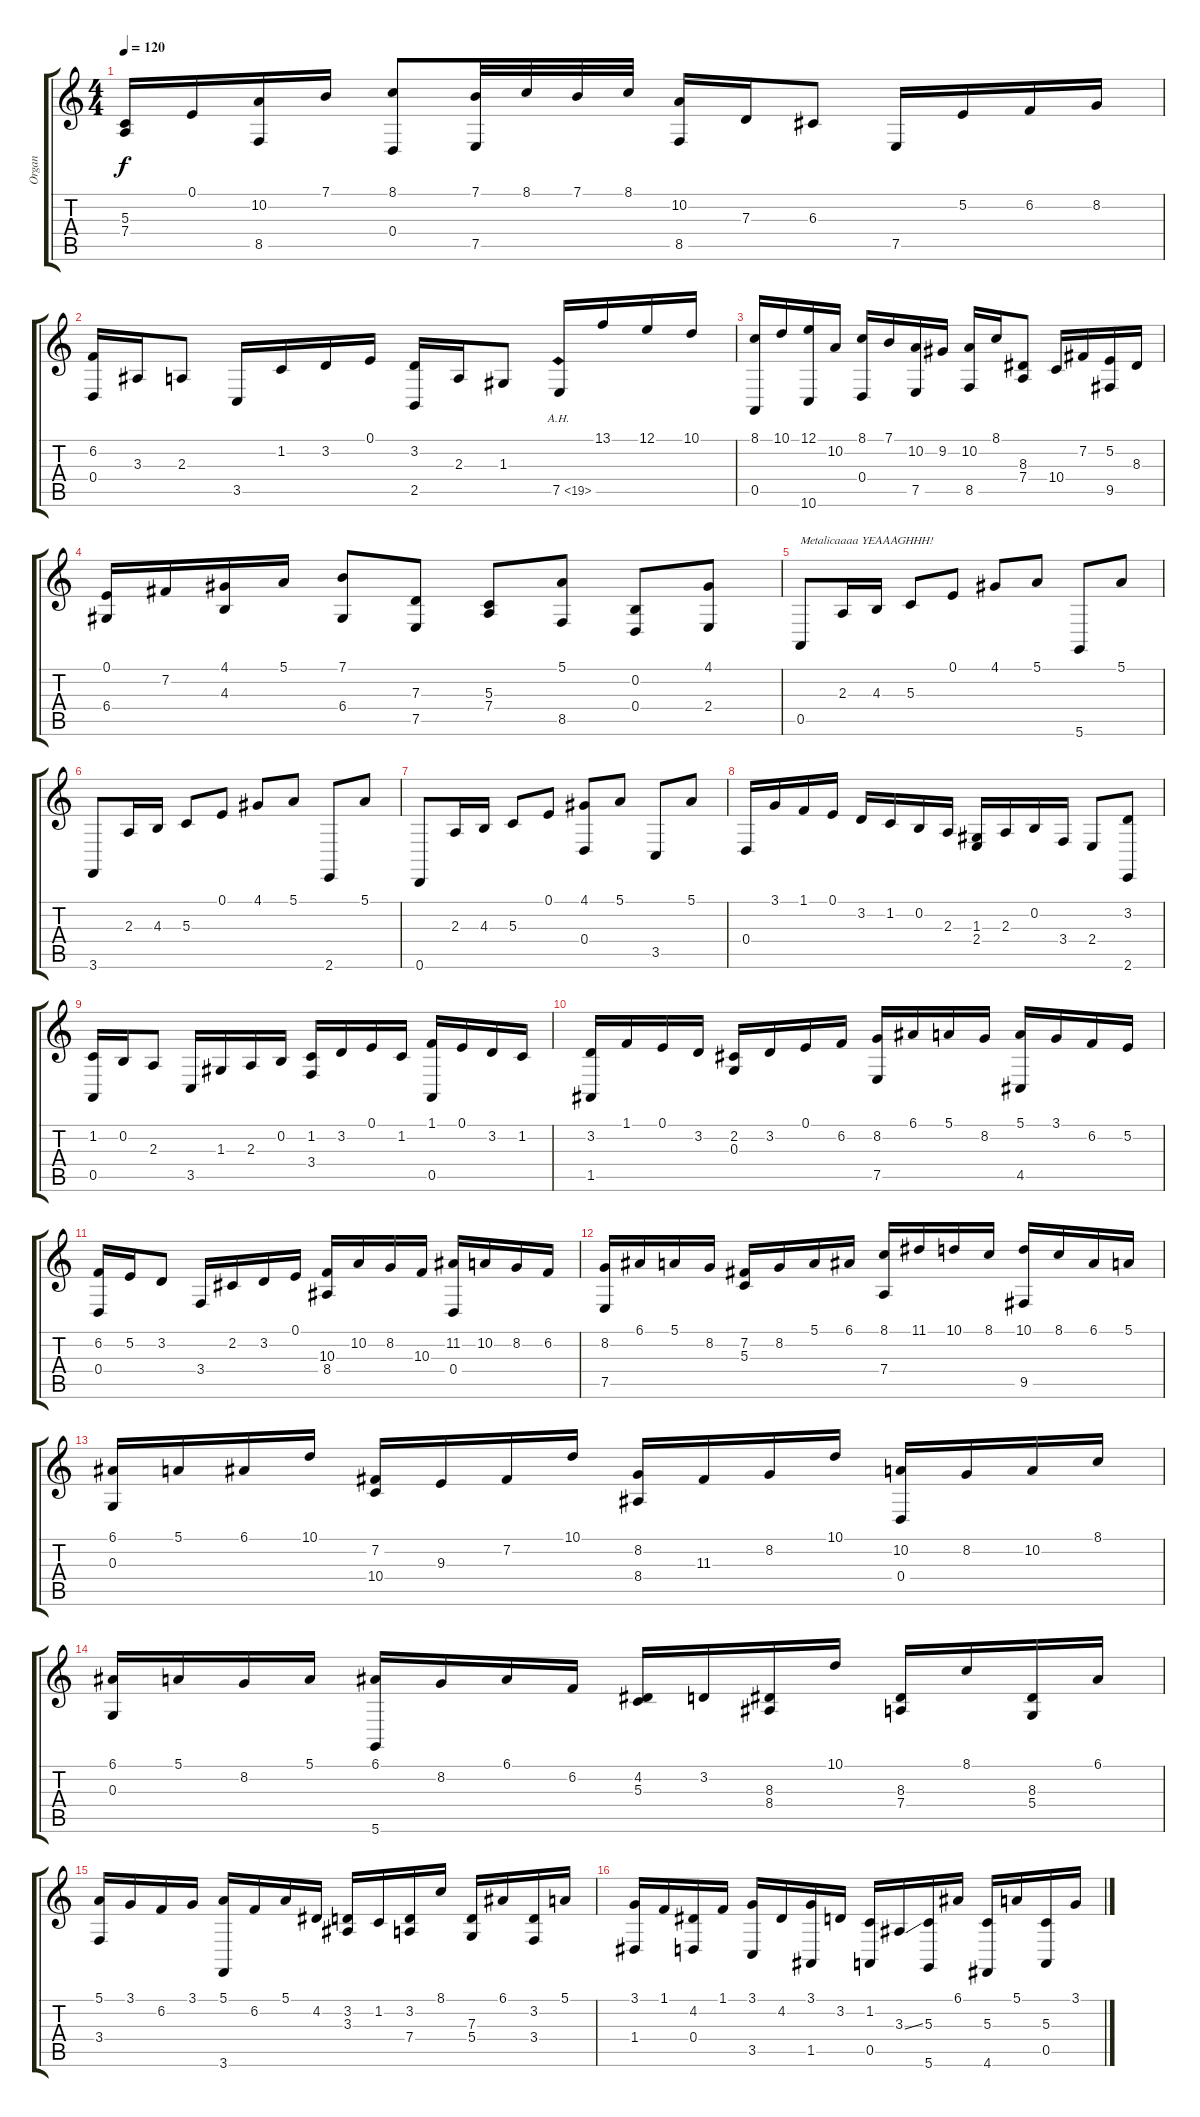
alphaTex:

\track ("Organ " "Organ ") {instrument churchorgan}
\staff {score tabs}
\tuning (E4 B3 G3 D3 A2 D2) {hide}
\ts (4 4)
\tempo 120
\clef g2
\ks c
(5.3 7.4).16{dy f} 0.1.16 (10.2 8.5).16 7.1.16 (8.1 0.4).8 (7.1 7.5).32 8.1.32 7.1.32 8.1.32 (10.2 8.5).16 7.3.16 6.3.8 7.5.16 5.2.16 6.2.16 8.2.16 |
(6.2 0.4).16 3.3.16 2.3.8 3.5.16 1.2.16 3.2.16 0.1.16 (3.2 2.5).16 2.3.16 1.3.8 7.5{ah 12}.16 13.1.16 12.1.16 10.1.16 |
(8.1 0.5).16 10.1.16 (12.1 10.6).16 10.2.16 (8.1 0.4).16 7.1.16 (10.2 7.5).16 9.2.16 (10.2 8.5).16 8.1.16 (8.3 7.4).8 10.4.16 7.2.16 (5.2 9.5).16 8.3.16 |
(0.1 6.4).16 7.2.16 (4.1 4.3).16 5.1.16 (7.1 6.4).8 (7.3 7.5).8 (5.3 7.4).8 (5.1 8.5).8 (0.2 0.4).8 (4.1 2.4).8 |
0.5.8{txt "Metalicaaaa YEAAAGHHH!"} 2.3.16 4.3.16 5.3.8 0.1.8 4.1.8 5.1.8 5.6.8 5.1.8 |
3.6.8 2.3.16 4.3.16 5.3.8 0.1.8 4.1.8 5.1.8 2.6.8 5.1.8 |
0.6.8 2.3.16 4.3.16 5.3.8 0.1.8 (4.1 0.4).8 5.1.8 3.5.8 5.1.8 |
0.4.16 3.1.16 1.1.16 0.1.16 3.2.16 1.2.16 0.2.16 2.3.16 (1.3 2.4).16 2.3.16 0.2.16 3.4.16 2.4.8 (3.2 2.6).8 |
(1.2 0.5).16 0.2.16 2.3.8 3.5.16 1.3.16 2.3.16 0.2.16 (1.2 3.4).16 3.2.16 0.1.16 1.2.16 (1.1 0.5).16 0.1.16 3.2.16 1.2.16 |
(3.2 1.5).16 1.1.16 0.1.16 3.2.16 (2.2 0.3).16 3.2.16 0.1.16 6.2.16 (8.2 7.5).16 6.1.16 5.1.16 8.2.16 (5.1 4.5).16 3.1.16 6.2.16 5.2.16 |
(6.2 0.4).16 5.2.16 3.2.8 3.4.16 2.2.16 3.2.16 0.1.16 (10.3 8.4).16 10.2.16 8.2.16 10.3.16 (11.2 0.4).16 10.2.16 8.2.16 6.2.16 |
(8.2 7.5).16 6.1.16 5.1.16 8.2.16 (7.2 5.3).16 8.2.16 5.1.16 6.1.16 (8.1 7.4).16 11.1.16 10.1.16 8.1.16 (10.1 9.5).16 8.1.16 6.1.16 5.1.16 |
(6.1 0.3).16 5.1.16 6.1.16 10.1.16 (7.2 10.4).16 9.3.16 7.2.16 10.1.16 (8.2 8.4).16 11.3.16 8.2.16 10.1.16 (10.2 0.4).16 8.2.16 10.2.16 8.1.16 |
(6.1 0.3).16 5.1.16 8.2.16 5.1.16 (6.1 5.6).16 8.2.16 6.1.16 6.2.16 (4.2 5.3).16 3.2.16 (8.3 8.4).16 10.1.16 (8.3 7.4).16 8.1.16 (8.3 5.4).16 6.1.16 |
(5.1 3.4).16 3.1.16 6.2.16 3.1.16 (5.1 3.6).16 6.2.16 5.1.16 4.2.16 (3.2 3.3).16 1.2.16 (3.2 7.4).16 8.1.16 (7.3 5.4).16 6.1.16 (3.2 3.4).16 5.1.16 |
(3.1 1.4).16 1.1.16 (4.2 0.4).16 1.1.16 (3.1 3.5).16 4.2.16 (3.1 1.5).16 3.2.16 (1.2 0.5).16 3.3{ss}.16 (5.3 5.6).16 6.1.16 (5.3 4.6).16 5.1.16 (5.3 0.5).16 3.1.16
